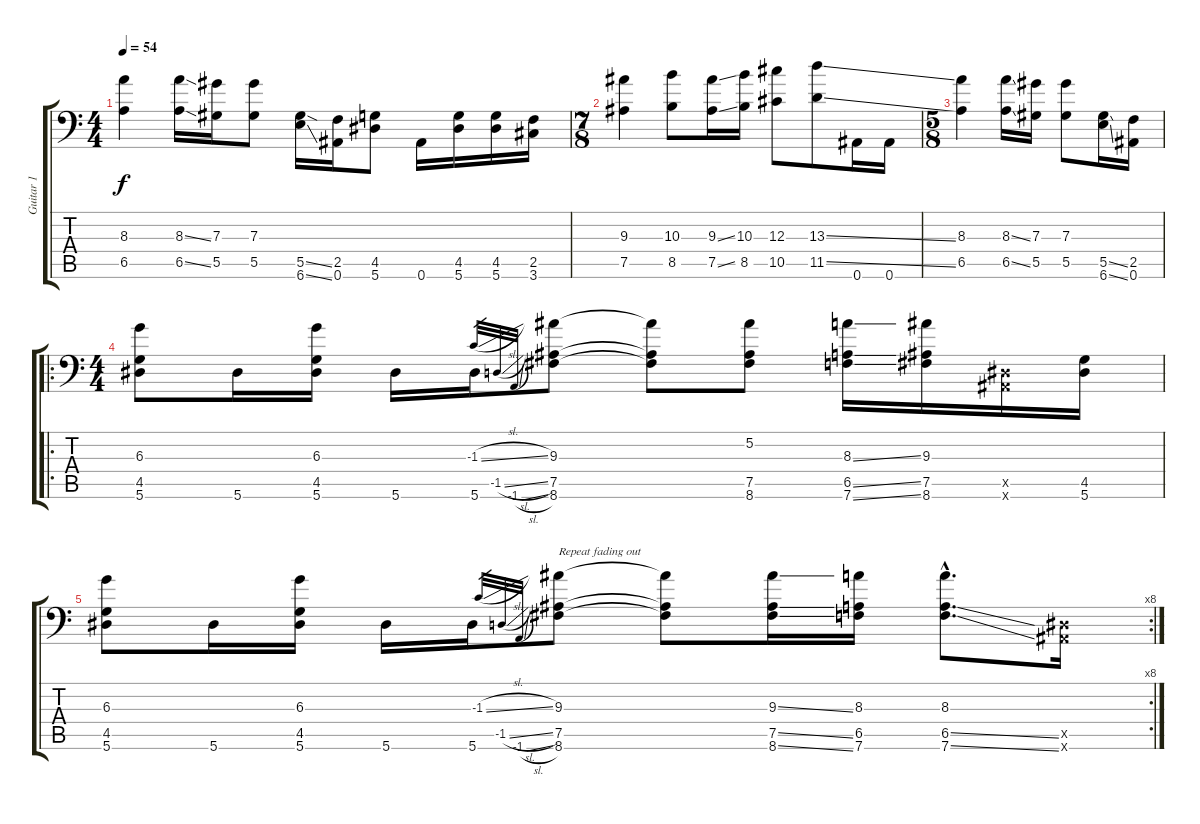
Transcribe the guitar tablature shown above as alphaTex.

\track ("Guitar 1" "Guitar 1") {instrument distortionguitar}
\staff {score tabs}
\tuning (Bb3 F3 Db3 Ab2 Eb2 Bb1) {hide}
\ts (4 4)
\tempo 54
\clef f4
\ks c
(8.3 6.5).4{dy f} (8.3{ss} 6.5{ss}).16 (7.3 5.5).16 (7.3 5.5).8 (5.5{ss} 6.6{ss}).16 (2.5 0.6).16 (4.5 5.6).8 0.6.16 (4.5 5.6).16 (4.5 5.6).16 (2.5 3.6).16 |
\ts (7 8)
(9.3 7.5).4 (10.3 8.5).8 (9.3{ss} 7.5{ss}).16 (10.3 8.5).16 (12.3 10.5).8 (13.3{ss} 11.5{ss}).8 0.6.16 0.6.16 |
\ts (5 8)
(8.3 6.5).4 (8.3{ss} 6.5{ss}).16 (7.3 5.5).16 (7.3 5.5).8 (5.5{ss} 6.6{ss}).16 (2.5 0.6).16 |
\ro
\ts (4 4)
(6.3 4.5 5.6).8 5.6.16 (6.3 4.5 5.6).16 5.6.16 5.6.16 -1.3{sl}.32{gr} -1.5{sl}.32{gr} -1.6{sl}.32{gr} (9.3 7.5 8.6).8 (9.3{t} 7.5{t} 8.6{t}).8 (5.2 7.5 8.6).8 (8.3{ss} 6.5{ss} 7.6{ss}).16 (9.3 7.5 8.6).16 (0.5{x} 0.6{x}).16 (4.5 5.6).16 |
\rc 8
(6.3 4.5 5.6).8 5.6.16 (6.3 4.5 5.6).16 5.6.16 5.6.16 -1.3{sl}.32{gr} -1.5{sl}.32{gr} -1.6{sl}.32{gr} (9.3 7.5 8.6).8{txt "Repeat fading out"} (9.3{t} 7.5{t} 8.6{t}).8 (9.3{ss} 7.5{ss} 8.6{ss}).16 (8.3 6.5 7.6).16 (8.3{hac} 6.5{ss hac} 7.6{ss hac}).8{d} (0.5{x} 0.6{x}).16
